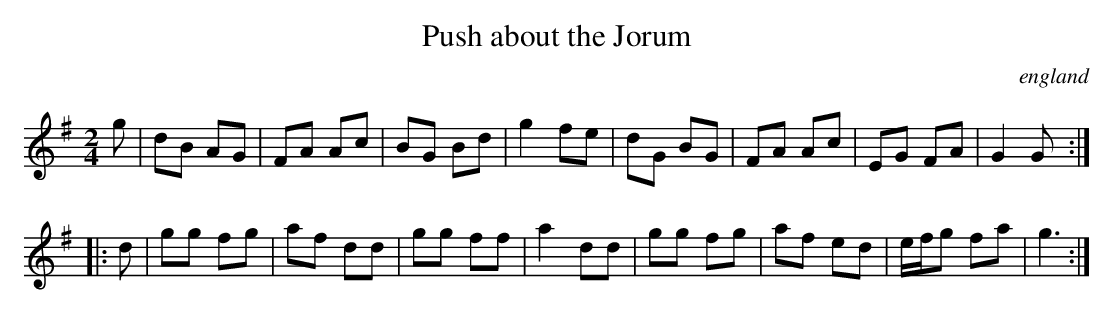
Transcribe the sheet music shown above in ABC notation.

X:1
T:Push about the Jorum
O:england
M:2/4
L:1/8
K:G
g | dB AG | FA Ac | BG Bd | g2 fe | \
dG BG | FA Ac | EG FA | G2 G:|
|:d | gg fg | af dd | gg ff | a2 dd |\
gg fg | af ed | e/2f/2g fa | g3 :|
